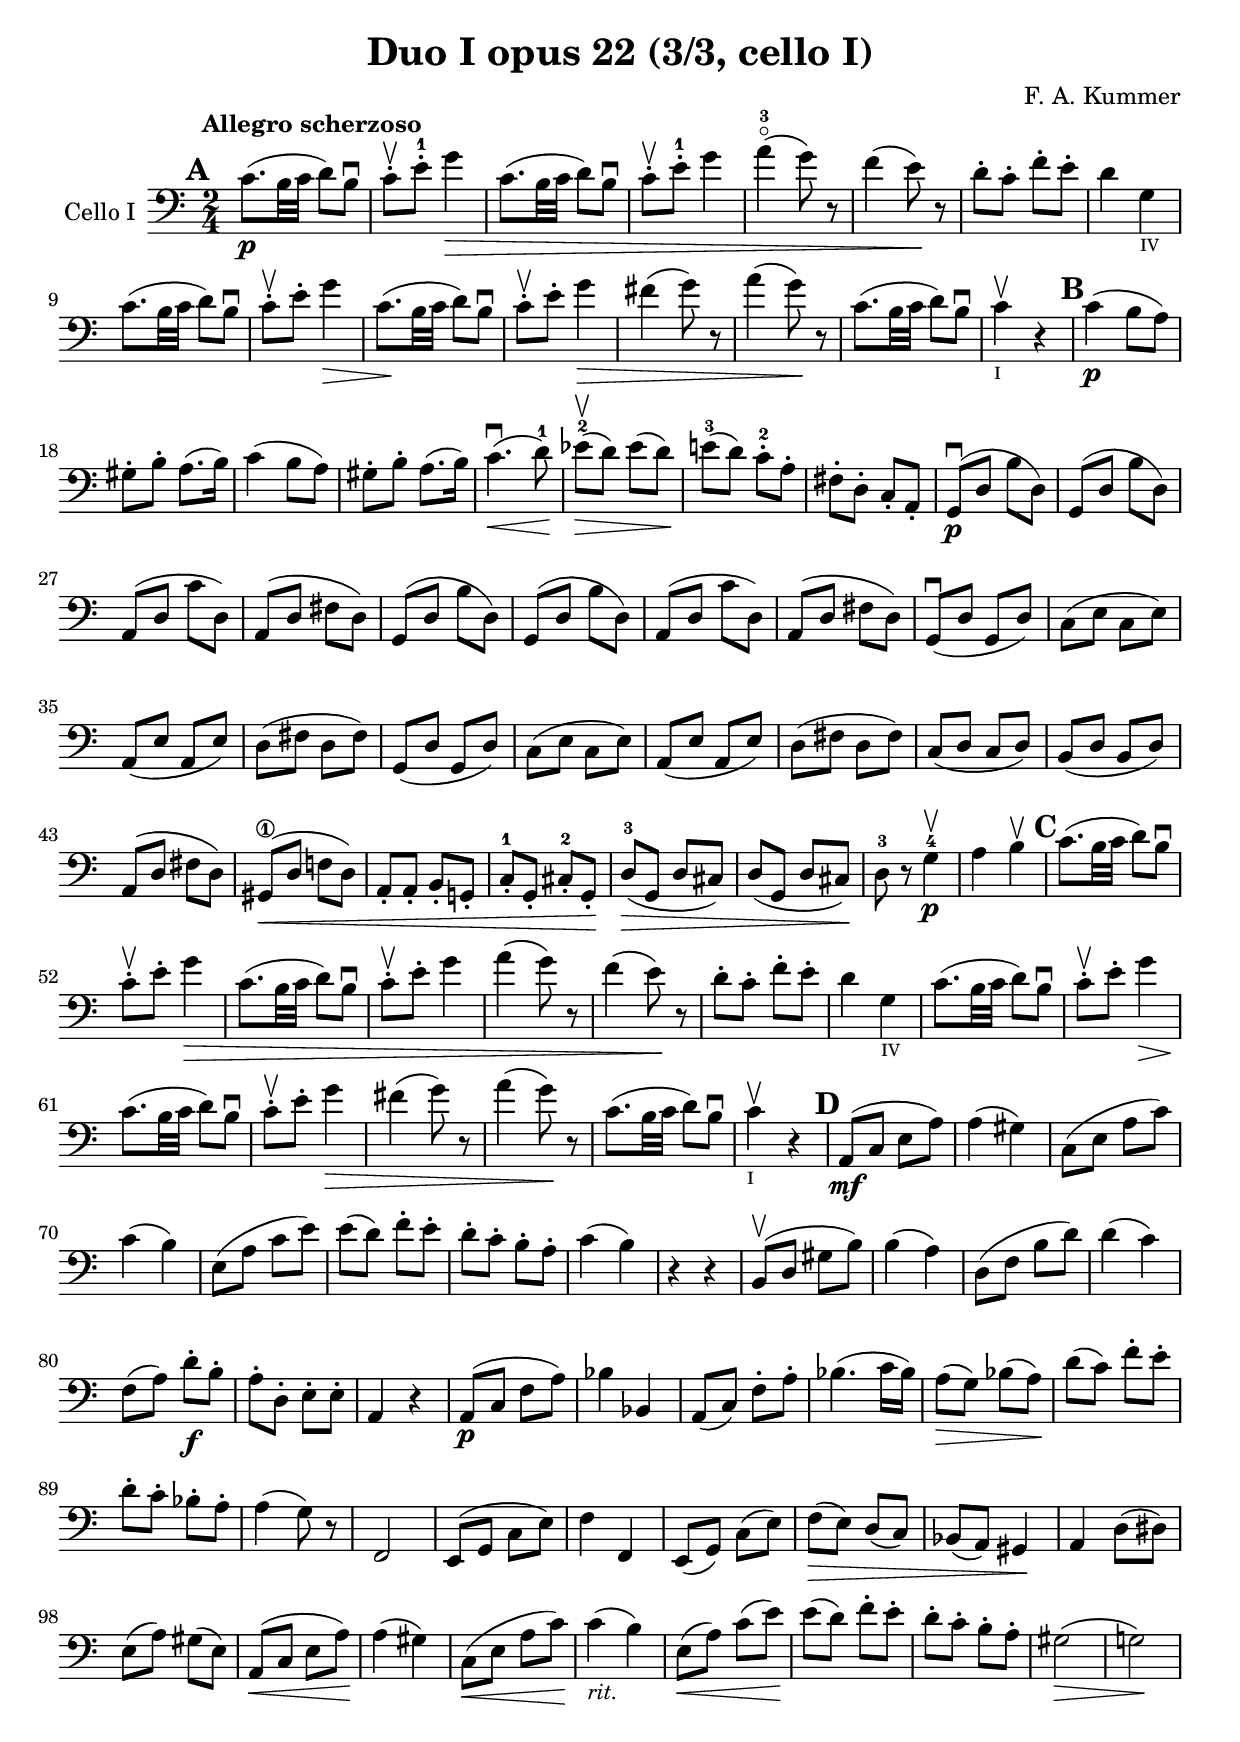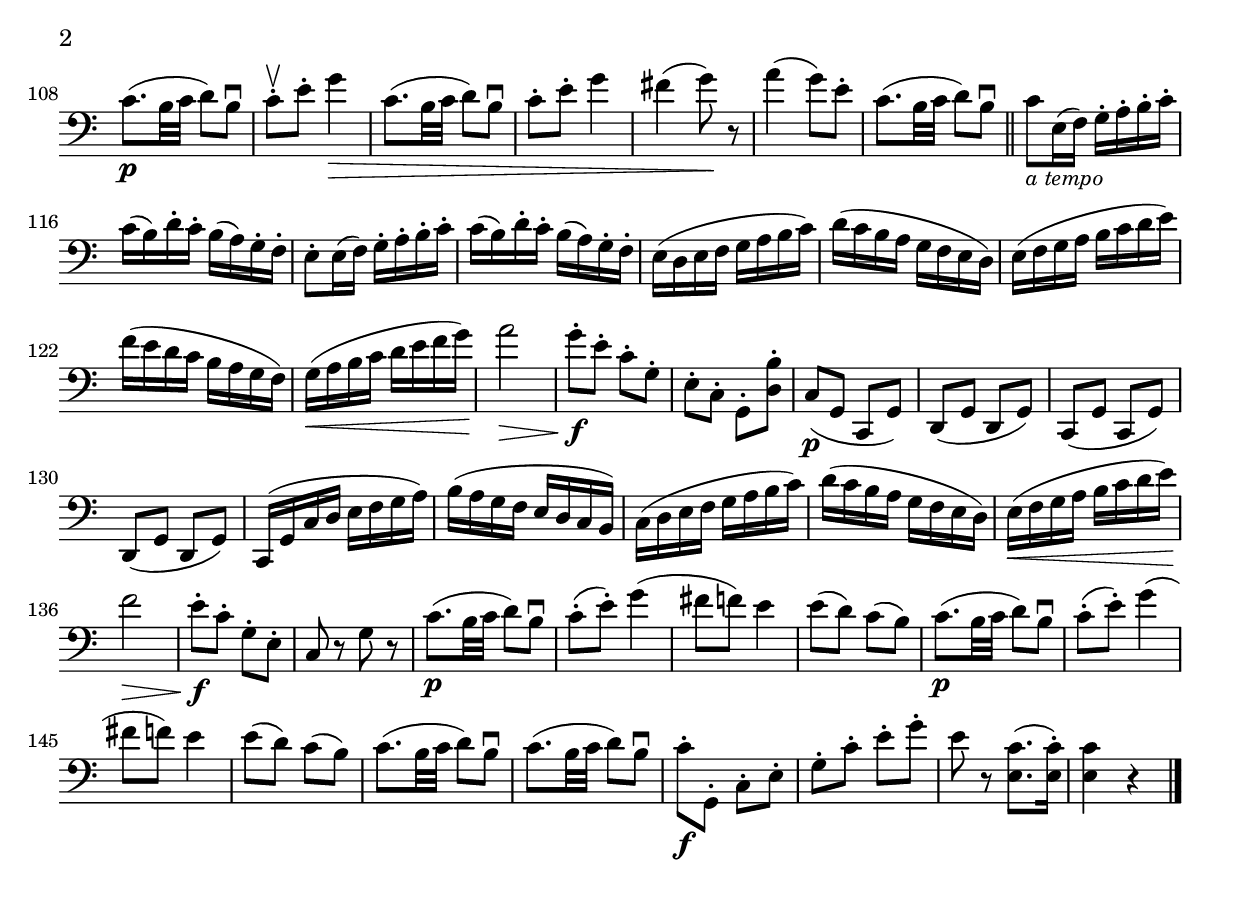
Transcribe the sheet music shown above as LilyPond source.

#(set-global-staff-size 21)

\version "2.18.2"

\header {
  title    = "Duo I opus 22 (3/3, cello I)"
  composer = "F. A. Kummer"
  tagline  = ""
}

\language "italiano"

\score {
  \new Staff
  \with {instrumentName = #"Cello I"}
  {
    \override Hairpin.to-barline = ##f
    \tempo "Allegro scherzoso"
    \time 2/4
    \key do \major
    \clef bass

    \mark \default
    do'8.\p(si32 do'32 re'8) si8\downbow                               % 1
    do'8-.\upbow mi'8-.-1 sol'4\>                                      % 2
    do'8.(si32 do'32 re'8) si8\downbow                                 % 3
    do'8-.\upbow mi'8-.-1 sol'4                                        % 4
    la'4-3\flageolet(sol'8) r8                                         % 5
    fa'4(mi'8)\! r8                                                    % 6
    re'8-. do'8-. fa'8-. mi'8-.                                        % 7
    re'4 sol4_\markup{\teeny "IV"}                                     % 8
    do'8.(si32 do'32 re'8) si8\downbow                                 % 9
    do'8-.\upbow mi'8-. sol'4\>                                        % 10
    do'8.\!(si32 do'32 re'8) si8\downbow                               % 11
    do'8-.\upbow mi'8-. sol'4\>                                        % 12
    fad'4(sol'8) r8                                                    % 13
    la'4(sol'8)\! r8                                                   % 14
    do'8.\!(si32 do'32 re'8) si8\downbow                               % 15
    do'4\upbow_\markup{\teeny "I"} r4                                  % 16
    \mark \default
    do'4\p(si8 la8)                                                    % 17
    sold8-. si8-. la8.(si16)                                           % 18
    do'4(si8 la8)                                                      % 19
    sold8-. si8-. la8.(si16)                                           % 20
    do'4.\downbow\<(re'8-1)\!                                          % 21
    mib'8-2\upbow\>(re'8) mib'8(re'8)\!                                % 22
    mi'!8-3(re'8) do'8-.-2 la8-.                                       % 23
    fad8-. re8-. do8-. la,8-.                                          % 24
    sol,8\downbow\p(re8 si8 re8)                                       % 25
    sol,8(re8 si8 re8)                                                 % 26
    la,8(re8 do'8 re8)                                                 % 27
    la,8(re8 fad8 re8)                                                 % 28
    sol,8(re8 si8 re8)                                                 % 29
    sol,8(re8 si8 re8)                                                 % 30
    la,8(re8 do'8 re8)                                                 % 31
    la,8(re8 fad8 re8)                                                 % 32
    sol,8\downbow(re8 sol,8 re8)                                       % 33
    do8(mi8 do8 mi8)                                                   % 34
    la,8(mi8 la,8 mi8)                                                 % 35
    re8(fad8 re8 fad8)                                                 % 36
    sol,8(re8 sol,8 re8)                                               % 37
    do8(mi8 do8 mi8)                                                   % 38
    la,8(mi8 la,8 mi8)                                                 % 39
    re8(fad8 re8 fad8)                                                 % 40
    do8(re8 do8 re8)                                                   % 41
    si,8(re8 si,8 re8)                                                 % 42
    la,8(re8 fad8 re8)                                                 % 43
    sold,8\1\<(re8 fa!8 re8)                                           % 44
    la,8-. la,8-. si,8-. sol,!8-.                                      % 45
    do8-.-1 sol,8-. dod8-.-2 sol,8-.\!                                 % 46
    re8-3\>(sol,8 re8 dod8)                                            % 47
    re8(sol,8 re8 dod8)\!                                              % 48
    re8-3 r8 sol4-4\p\upbow                                            % 49
    la4 si4\upbow                                                      % 50
    \mark \default
    do'8.(si32 do'32 re'8) si8\downbow                                 % 51
    do'8-.\upbow mi'8-. sol'4\>                                        % 52
    do'8.(si32 do'32 re'8) si8\downbow                                 % 53
    do'8-.\upbow mi'8-. sol'4                                          % 54
    la'4(sol'8) r8                                                     % 55
    fa'4(mi'8)\! r8                                                    % 56
    re'8-. do'8-. fa'8-. mi'8-.                                        % 57
    re'4 sol4_\markup{\teeny "IV"}                                     % 58
    do'8.(si32 do'32 re'8) si8\downbow                                 % 59
    do'8-.\upbow mi'8-. sol'4\>                                        % 60
    do'8.\!(si32 do'32 re'8) si8\downbow                               % 61
    do'8-.\upbow mi'8-. sol'4\>                                        % 62
    fad'4(sol'8) r8                                                    % 63
    la'4(sol'8)\! r8                                                   % 64
    do'8.\!(si32 do'32 re'8) si8\downbow                               % 65
    do'4\upbow_\markup{\teeny "I"} r4                                  % 66
    \mark \default
    la,8\mf(do8 mi8 la8)                                               % 67
    la4(sold4)                                                         % 68
    do8(mi8 la8 do'8)                                                  % 69
    do'4(si4)                                                          % 70
    mi8(la8 do'8 mi'8)                                                 % 71
    mi'8(re'8) fa'8-. mi'8-.                                           % 72
    re'8-. do'8-. si8-. la8-.                                          % 73
    do'4(si4)                                                          % 74
    r4 r4                                                              % 75
    si,8\upbow(re8 sold8 si8)                                          % 76
    si4(la4)                                                           % 77
    re8(fa8 si8 re'8)                                                  % 78
    re'4(do'4)                                                         % 79
    fa8(la8) re'8\f-. si8-.                                            % 80
    la8-. re8-. mi8-. mi8-.                                            % 81
    la,4 r4                                                            % 82
    la,8\p(do8 fa8 la8)                                                % 83
    sib4 sib,4                                                         % 84
    la,8(do8) fa8-. la8-.                                              % 85
    sib4.(do'16 sib16)                                                 % 86
    la8\>(sol8) sib8(la8)\!                                            % 87
    re'8(do'8) fa'8-. mi'8-.                                           % 88
    re'8-. do'8-. sib8-. la8-.                                         % 89
    la4(sol8) r8                                                       % 90
    fa,2                                                               % 91
    mi,8(sol,8 do8 mi8)                                                % 92
    fa4 fa,4                                                           % 93
    mi,8(sol,8) do8(mi8)                                               % 94
    fa8\>(mi8) re8(do8)                                                % 95
    sib,8(la,8) sold,4\!                                               % 96
    la,4 re8(red8)                                                     % 97
    mi8(la8) sold8(mi8)                                                % 98
    la,8\<(do8 mi8 la8)\!                                              % 99
    la4(sold4)                                                         % 100
    do8\<(mi8 la8 do'8)\!                                              % 101
    do'4_\markup{\small\italic "rit."}(si4)                            % 102
    mi8\<(la8) do'8(mi'8)\!                                            % 103
    mi'8(re'8) fa'8-. mi'8-.                                           % 104
    re'8-. do'8-. si8-. la8-.                                          % 105
    sold2\>(                                                           % 106
    sol!2)\!                                                           % 107
    do'8.\p(si32 do'32 re'8) si8\downbow                               % 108
    do'8-.\upbow mi'8-. sol'4\>                                        % 109
    do'8.(si32 do'32 re'8) si8\downbow                                 % 110
    do'8-. mi'8-. sol'4                                                % 111
    fad'4(sol'8)\! r8                                                  % 112
    la'4(sol'8) mi'8-.                                                 % 113
    do'8.(si32 do'32 re'8) si8\downbow                                 % 114
    \bar "||"
    do'8_\markup{\small\italic "a tempo"}
    mi16(fa16) sol16-. la16-. si16-. do'16-.                           % 115
    do'16(si16) re'16-. do'16-. si16(la16) sol16-. fa16-.              % 116
    mi8-. mi16(fa16) sol16-. la16-. si16-. do'16-.                     % 117
    do'16(si16) re'16-. do'16-. si16(la16) sol16-. fa16-.              % 118
    mi16(re16 mi16 fa16 sol16 la16 si16 do'16)                         % 119
    re'16(do'16 si16 la16 sol16 fa16 mi16 re16)                        % 120
    mi16(fa16 sol16 la16 si16 do'16 re'16 mi'16)                       % 121
    fa'16(mi'16 re'16 do'16 si16 la16 sol16 fa16)                      % 122
    sol16\<(la16 si16 do'16 re'16 mi'16 fa'16 sol'16)\!                % 123
    la'2\>                                                             % 124
    sol'8\f\!-. mi'8-. do'8-. sol8-.                                   % 125
    mi8-. do8-. sol,8-. <<re8 si8-.>>                                  % 126
    do8\p(sol,8 do,8 sol,8)                                            % 127
    re,8(sol,8 re,8 sol,8)                                             % 128
    do,8(sol,8 do,8 sol,8)                                             % 129
    re,8(sol,8 re,8 sol,8)                                             % 130
    do,16(sol,16 do16 re16 mi16 fa16 sol16 la16)                       % 131
    si16(la16 sol16 fa16 mi16 re16 do16 si,16)                         % 132
    do16(re16 mi16 fa16 sol16 la16 si16 do'16)                         % 133
    re'16(do'16 si16 la16 sol16 fa16 mi16 re16)                        % 134
    mi16\<(fa16 sol16 la16 si16 do'16 re'16 mi'16)\!                   % 135
    fa'2\>                                                             % 136
    mi'8\f\!-. do'8-. sol8-. mi8-.                                     % 137
    do8 r8 sol8 r8                                                     % 138
    do'8.\p(si32 do'32 re'8) si8\downbow                               % 139
    do'8-.(mi'8-.) sol'4(                                              % 140
    fad'8 fa'8) mi'4                                                   % 141
    mi'8(re'8) do'8(si8)                                               % 142
    do'8.\p(si32 do'32 re'8) si8\downbow                               % 143
    do'8-.(mi'8-.) sol'4(                                              % 144
    fad'8 fa'8) mi'4                                                   % 145
    mi'8(re'8) do'8(si8)                                               % 146
    do'8.(si32 do'32 re'8) si8\downbow                                 % 147
    do'8.(si32 do'32 re'8) si8\downbow                                 % 148
    do'8-.\f sol,8-. do8-. mi8-.                                       % 149
    sol8-. do'8-. mi'8-. sol'8-.                                       % 150
    mi'8 r8 <<mi8.( do'8.>><<mi16) do'16-.>>                           % 151
    <<mi4 do'4>> r4                                                    % 152
    \bar "|."
  }
}